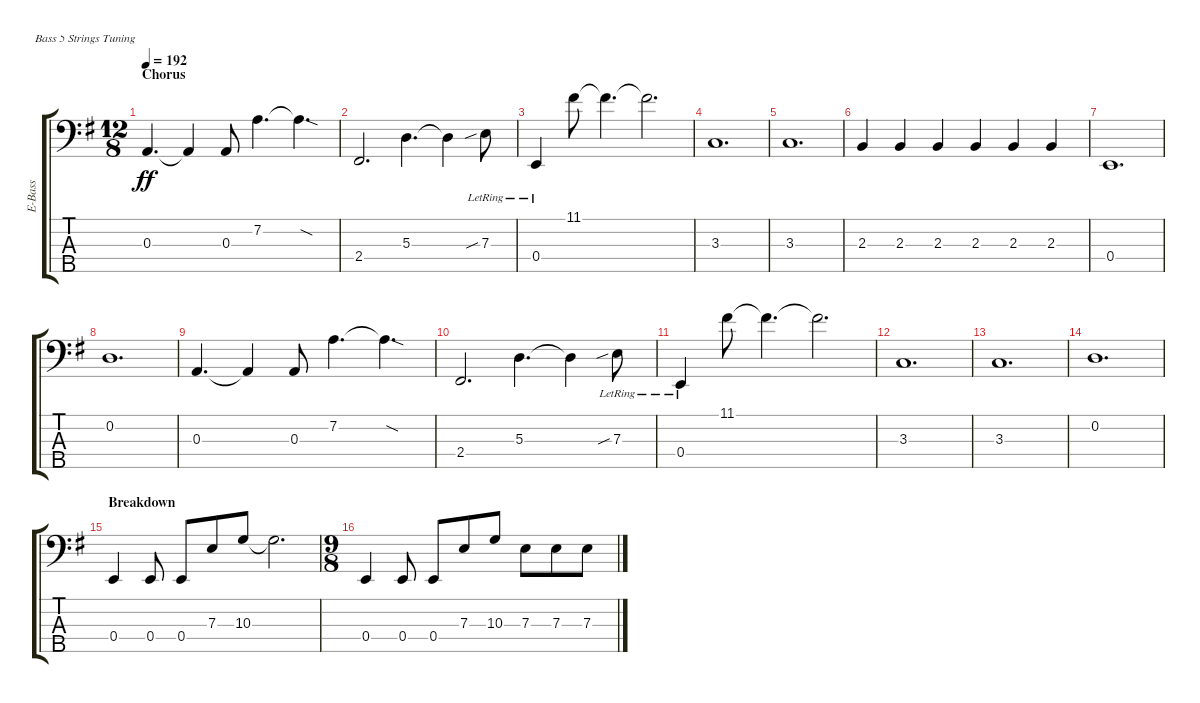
\defaultSystemsLayout 4
\bracketExtendMode groupsimilarinstruments
\otherSystemsTrackNameOrientation horizontal
\track ("Electric Bass" "E-Bass") {multiBarRest instrument electricbassfinger}
\staff {score tabs}
\tuning (G2 D2 A1 E1 B0)
\ts (12 8)
\section ("" "Chorus")
\tempo 192
\clef f4
\ks g
0.3{acc forcenatural}.4{d dy ff} 0.3{t acc forcenatural}.4 0.3{acc forcenatural}.8 7.2{acc forcenatural}.4{d} 7.2{sod t acc forcenatural}.4{d} |
2.4{acc #}.2{d} 5.3{acc forcenatural}.4{d} 5.3{t acc forcenatural}.4 7.3{sib lr acc forcenatural}.8 |
0.4{lr acc forcenatural}.4 11.1{acc #}.8 11.1{t acc #}.4{d} 11.1{t acc #}.2{d} |
3.3{acc forcenatural}.1{d} |
3.3{acc forcenatural}.1{d} |
2.3{acc forcenatural}.4 2.3{acc forcenatural}.4 2.3{acc forcenatural}.4 2.3{acc forcenatural}.4 2.3{acc forcenatural}.4 2.3{acc forcenatural}.4 |
0.4{acc forcenatural}.1{d} |
0.2{acc forcenatural}.1{d} |
0.3{acc forcenatural}.4{d} 0.3{t acc forcenatural}.4 0.3{acc forcenatural}.8 7.2{acc forcenatural}.4{d} 7.2{sod t acc forcenatural}.4{d} |
2.4{acc #}.2{d} 5.3{acc forcenatural}.4{d} 5.3{t acc forcenatural}.4 7.3{sib lr acc forcenatural}.8 |
0.4{lr acc forcenatural}.4 11.1{acc #}.8 11.1{t acc #}.4{d} 11.1{t acc #}.2{d} |
3.3{acc forcenatural}.1{d} |
3.3{acc forcenatural}.1{d} |
0.2{acc forcenatural}.1{d} |
\section ("" "Breakdown")
0.4{acc forcenatural}.4 0.4{acc forcenatural}.8 0.4{acc forcenatural}.8 7.3{acc forcenatural}.8 10.3{acc forcenatural}.8 10.3{t acc forcenatural}.2{d} |
\ts (9 8)
\beaming (8 3 3 3 3)
0.4{acc forcenatural}.4 0.4{acc forcenatural}.8 0.4{acc forcenatural}.8 7.3{acc forcenatural}.8 10.3{acc forcenatural}.8 7.3{acc forcenatural}.8 7.3{acc forcenatural}.8 7.3{acc forcenatural}.8
